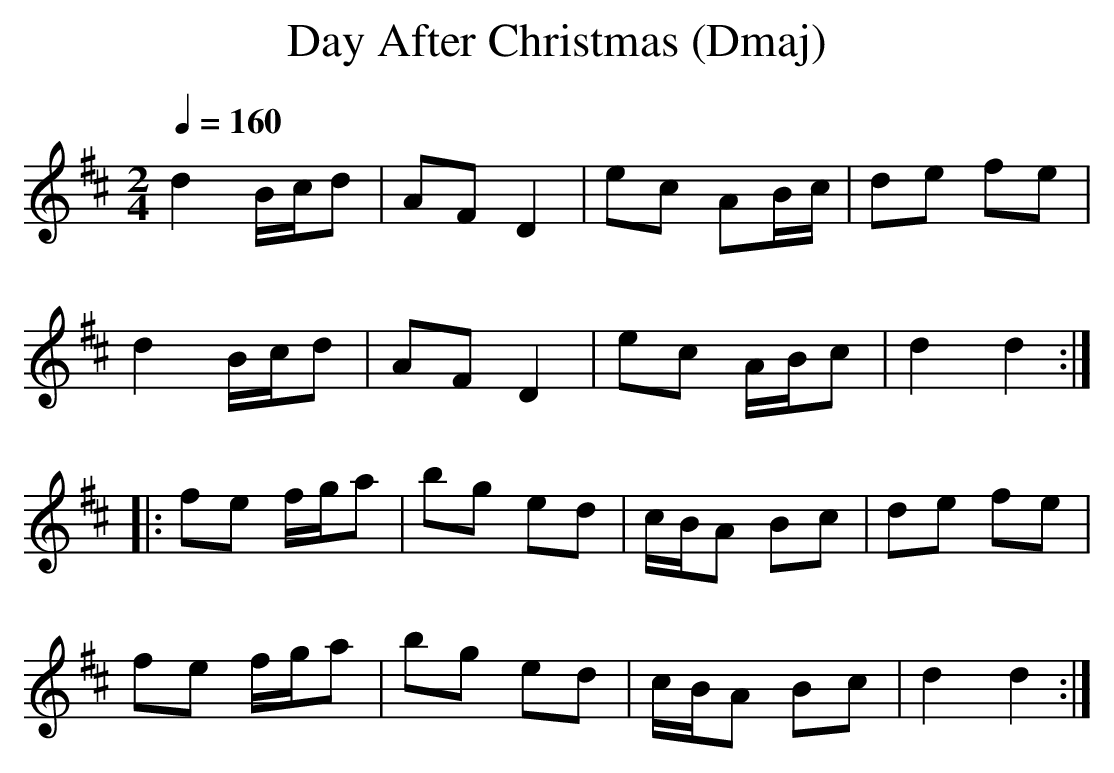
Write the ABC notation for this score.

X:1
T:Day After Christmas (Dmaj)
Q:1/4=160
M:2/4
L:1/8
K:Dmaj
d2 B/c/d|AF D2|ec AB/c/|de fe|
d2 B/c/d|AF D2|ec A/B/c|d2 d2:|
|:fe f/g/a|bg ed|c/B/A Bc|de fe|
fe f/g/a|bg ed|c/B/A Bc|d2 d2:|
